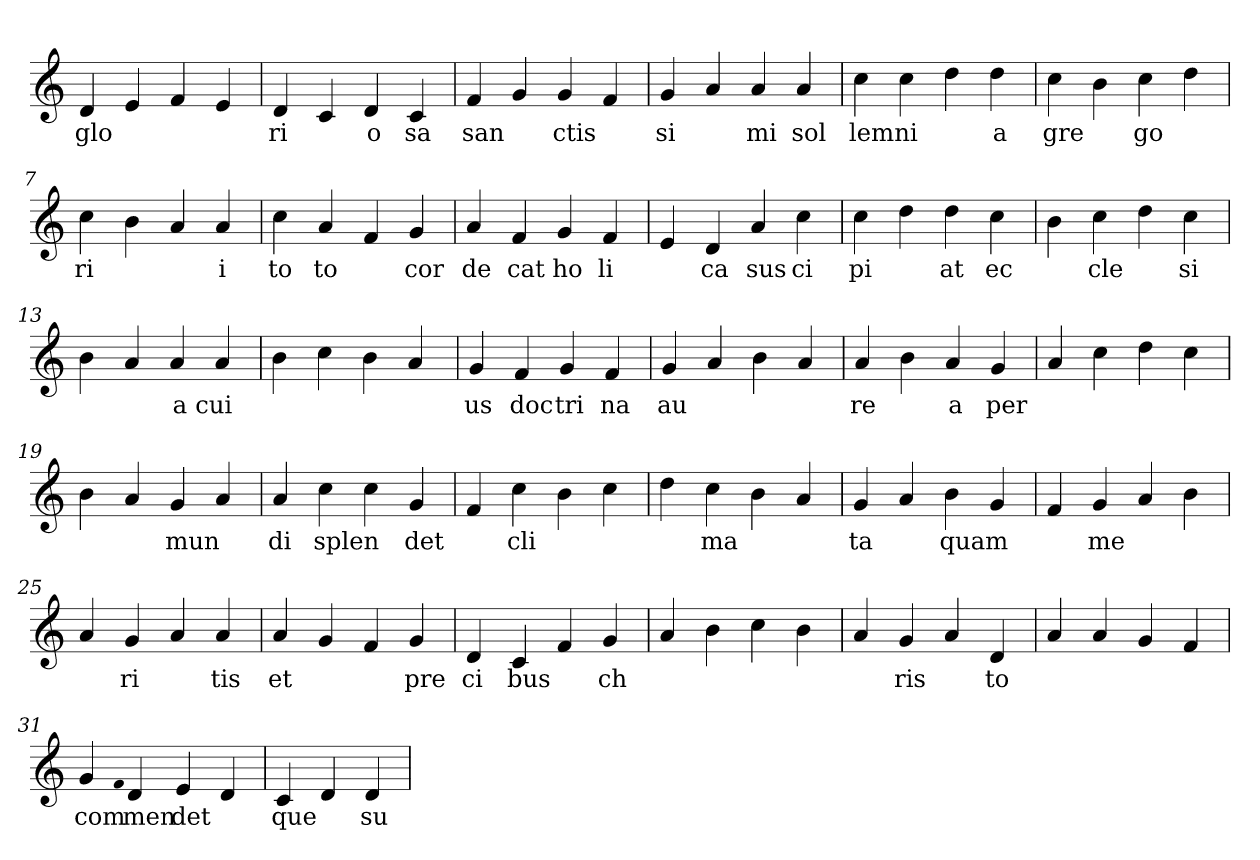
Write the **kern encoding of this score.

**kern	**text
*part1	*part1
*staff1	*staff1
*clefG2	*
=1	=1
4d	glo
4e	.
4f	.
4e	.
=2	=2
4d	ri
4c	.
4d	o
4c	sa
=3	=3
4f	san
4g	.
4g	ctis
4f	.
=4	=4
4g	si
4a	.
4a	mi
4a	sol
=5	=5
4cc	lem
4cc	ni
4dd	.
4dd	a
=6	=6
4cc	gre
4b	.
4cc	go
4dd	.
=7	=7
4cc	ri
4b	.
4a	.
4a	i
=8	=8
4cc	to
4a	to
4f	.
4g	cor
=9	=9
4a	de
4f	cat
4g	ho
4f	li
=10	=10
4e	.
4d	ca
4a	sus
4cc	ci
=11	=11
4cc	pi
4dd	.
4dd	at
4cc	ec
=12	=12
4b	.
4cc	cle
4dd	.
4cc	si
=13	=13
4b	.
4a	.
4a	a
4a	cui
=14	=14
4b	.
4cc	.
4b	.
4a	.
=15	=15
4g	us
4f	doc
4g	tri
4f	na
=16	=16
4g	au
4a	.
4b	.
4a	.
=17	=17
4a	re
4b	.
4a	a
4g	per
=18	=18
4a	.
4cc	.
4dd	.
4cc	.
=19	=19
4b	.
4a	.
4g	mun
4a	.
=20	=20
4a	di
4cc	splen
4cc	.
4g	det
=21	=21
4f	.
4cc	cli
4b	.
4cc	.
=22	=22
4dd	.
4cc	ma
4b	.
4a	.
=23	=23
4g	ta
4a	.
4b	quam
4g	.
=24	=24
4f	.
4g	me
4a	.
4b	.
=25	=25
4a	.
4g	ri
4a	.
4a	tis
=26	=26
4a	et
4g	.
4f	.
4g	pre
=27	=27
4d	ci
4c	bus
4f	.
4g	ch
=28	=28
4a	.
4b	.
4cc	.
4b	.
=29	=29
4a	.
4g	ris
4a	.
4d	to
=30	=30
4a	.
4a	.
4g	.
4f	.
=31	=31
4g	com
qqf	.
4d	men
4e	det
4d	.
=32	=32
4c	que
4d	.
4d	su
=	=
*-	*-
